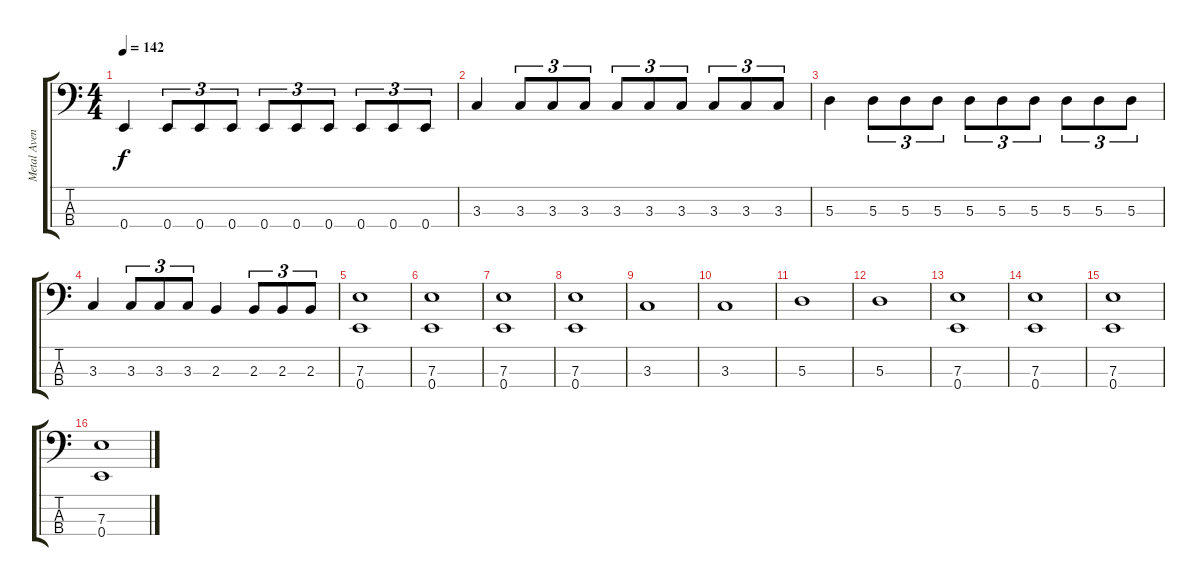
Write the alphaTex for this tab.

\track ("Metal Avenger" "Metal Aven") {instrument electricbasspick}
\staff {score tabs}
\tuning (G2 D2 A1 E1) {hide}
\ts (4 4)
\tempo 142
\clef f4
\ks c
0.4.4{dy f} 0.4.8{tu (3 2)} 0.4.8{tu (3 2)} 0.4.8{tu (3 2)} 0.4.8{tu (3 2)} 0.4.8{tu (3 2)} 0.4.8{tu (3 2)} 0.4.8{tu (3 2)} 0.4.8{tu (3 2)} 0.4.8{tu (3 2)} |
3.3.4 3.3.8{tu (3 2)} 3.3.8{tu (3 2)} 3.3.8{tu (3 2)} 3.3.8{tu (3 2)} 3.3.8{tu (3 2)} 3.3.8{tu (3 2)} 3.3.8{tu (3 2)} 3.3.8{tu (3 2)} 3.3.8{tu (3 2)} |
5.3.4 5.3.8{tu (3 2)} 5.3.8{tu (3 2)} 5.3.8{tu (3 2)} 5.3.8{tu (3 2)} 5.3.8{tu (3 2)} 5.3.8{tu (3 2)} 5.3.8{tu (3 2)} 5.3.8{tu (3 2)} 5.3.8{tu (3 2)} |
3.3.4 3.3.8{tu (3 2)} 3.3.8{tu (3 2)} 3.3.8{tu (3 2)} 2.3.4 2.3.8{tu (3 2)} 2.3.8{tu (3 2)} 2.3.8{tu (3 2)} |
(7.3 0.4).1 |
(7.3 0.4).1 |
(7.3 0.4).1 |
(7.3 0.4).1 |
3.3.1 |
3.3.1 |
5.3.1 |
5.3.1 |
(7.3 0.4).1 |
(7.3 0.4).1 |
(7.3 0.4).1 |
(7.3 0.4).1
